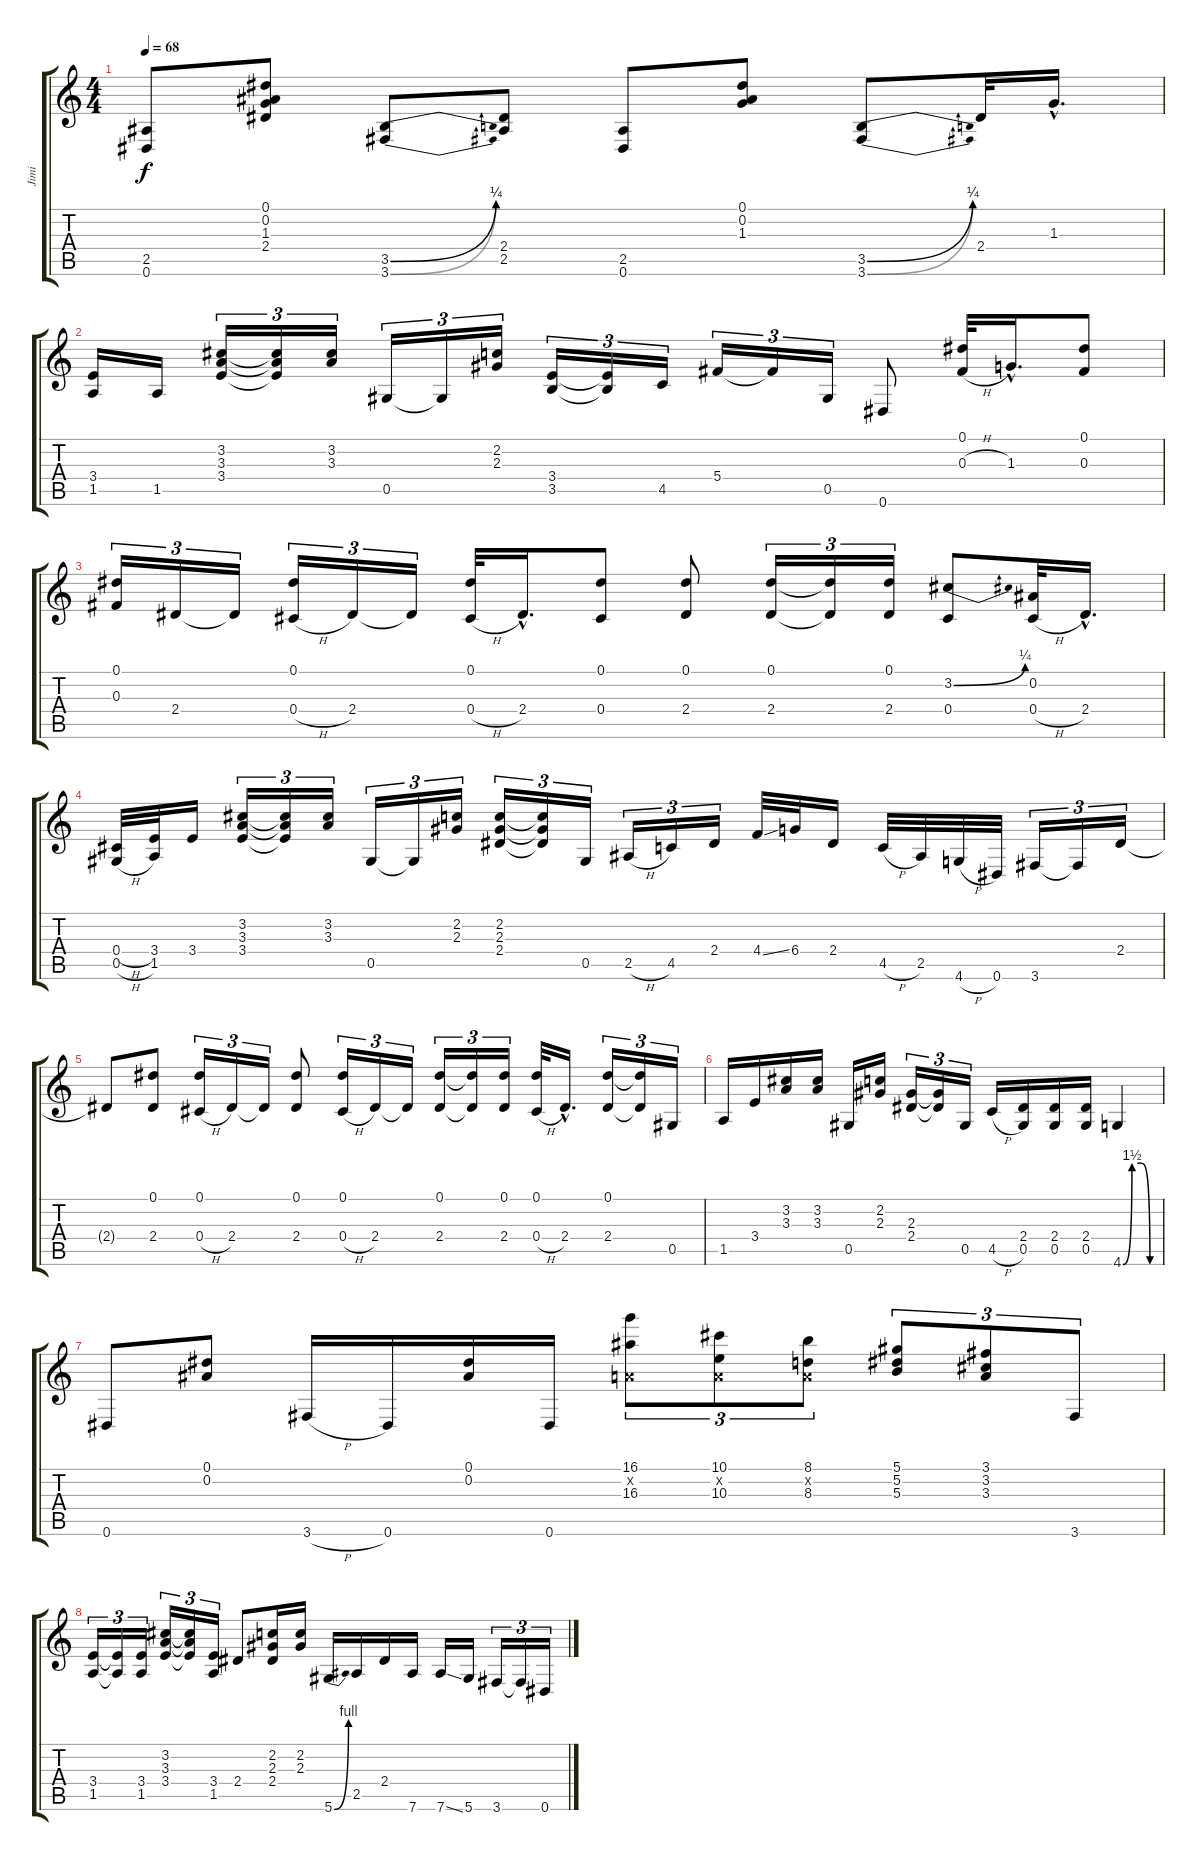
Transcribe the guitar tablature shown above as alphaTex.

\track ("Jimi" "Jimi") {instrument electricguitarclean}
\staff {score tabs}
\tuning (Eb4 Bb3 Gb3 Db3 Ab2 Eb2) {hide}
\ts (4 4)
\tempo 68
\clef g2
\ks c
(2.5 0.6).8{dy f} (0.1 0.2 1.3 2.4).8 (3.5{be (bend 0 0 60 1)} 3.6{be (bend 0 0 60 1)}).8 (2.4 2.5).8 (2.5 0.6).8 (0.1 0.2 1.3).8 (3.5{be (bend 0 0 60 1)} 3.6{be (bend 0 0 60 1)}).8 2.4.32 1.3{hac}.16{d} |
(3.4 1.5).16 1.5.16 (3.2 3.3 3.4).16{tu (3 2)} (3.2{t} 3.3{t} 3.4{t}).16{tu (3 2)} (3.2 3.3).16{tu (3 2)} 0.5.16{tu (3 2)} 0.5{t}.16{tu (3 2)} (2.2 2.3).16{tu (3 2)} (3.4 3.5).16{tu (3 2)} (3.4{t} 3.5{t}).16{tu (3 2)} 4.5.16{tu (3 2)} 5.4.16{tu (3 2)} 5.4{t}.16{tu (3 2)} 0.5.16{tu (3 2)} 0.6.8 (0.1 0.3{h}).32 1.3{hac}.16{d} (0.1 0.3).8 |
(0.1 0.3).16{tu (3 2)} 2.4.16{tu (3 2)} 2.4{t}.16{tu (3 2)} (0.1 0.4{h}).16{tu (3 2)} 2.4.16{tu (3 2)} 2.4{t}.16{tu (3 2)} (0.1 0.4{h}).32 2.4{hac}.16{d} (0.1 0.4).8 (0.1 2.4).8 (0.1 2.4).16{tu (3 2)} (0.1{t} 2.4{t}).16{tu (3 2)} (0.1 2.4).16{tu (3 2)} (3.2{be (bend 0 0 60 1)} 0.4).8 (0.2 0.4{h}).32 2.4{hac}.16{d} |
(0.4{h} 0.5{h}).32 (3.4 1.5).32 3.4.16 (3.2 3.3 3.4).16{tu (3 2)} (3.2{t} 3.3{t} 3.4{t}).16{tu (3 2)} (3.2 3.3).16{tu (3 2)} 0.5.16{tu (3 2)} 0.5{t}.16{tu (3 2)} (2.2 2.3).16{tu (3 2)} (2.2 2.3 2.4).16{tu (3 2)} (2.2{t} 2.3{t} 2.4{t}).16{tu (3 2)} 0.5.16{tu (3 2)} 2.5{h}.16{tu (3 2)} 4.5.16{tu (3 2)} 2.4.16{tu (3 2)} 4.4{ss}.32 6.4.32 2.4.16 4.5{h}.32 2.5.32 4.6{h}.32 0.6.32 3.6.16{tu (3 2)} 3.6{t}.16{tu (3 2)} 2.4.16{tu (3 2)} |
2.4{t}.8 (0.1 2.4).8 (0.1 0.4{h}).16{tu (3 2)} 2.4.16{tu (3 2)} 2.4{t}.16{tu (3 2)} (0.1 2.4).8 (0.1 0.4{h}).16{tu (3 2)} 2.4.16{tu (3 2)} 2.4{t}.16{tu (3 2)} (0.1 2.4).16{tu (3 2)} (0.1{t} 2.4{t}).16{tu (3 2)} (0.1 2.4).16{tu (3 2)} (0.1 0.4{h}).32 2.4{hac}.16{d} (0.1 2.4).16{tu (3 2)} (0.1{t} 2.4{t}).16{tu (3 2)} 0.5.16{tu (3 2)} |
1.5.16 3.4.16 (3.2 3.3).16 (3.2 3.3).16 0.5.16 (2.2 2.3).16 (2.3 2.4).16{tu (3 2)} (2.3{t} 2.4{t}).16{tu (3 2)} 0.5.16{tu (3 2)} 4.5{h}.16 (2.4 0.5).16 (2.4 0.5).16 (2.4 0.5).16 4.6{be (custom 0 0 15 6 30 6 45 0 60 0)}.4 |
0.6.8 (0.1 0.2).8 3.6{h}.16 0.6.16 (0.1 0.2).16 0.6.16 (16.1 -1.2{x} 16.3).8{tu (3 2)} (10.1 -1.2{x} 10.3).8{tu (3 2)} (8.1 -1.2{x} 8.3).8{tu (3 2)} (5.1 5.2 5.3).8{tu (3 2)} (3.1 3.2 3.3).8{tu (3 2)} 3.6.8{tu (3 2)} |
(3.4 1.5).16{tu (3 2)} (3.4{t} 1.5{t}).16{tu (3 2)} (3.4 1.5).16{tu (3 2)} (3.2 3.3 3.4).16{tu (3 2)} (3.2{t} 3.3{t} 3.4{t}).16{tu (3 2)} (3.4 1.5).16{tu (3 2)} 2.4.8 (2.2 2.3 2.4).16 (2.2 2.3).16 5.6{be (bend 0 0 60 4)}.16 2.5.16 2.4.16 7.6.16 7.6{ss}.16 5.6.16 3.6.16{tu (3 2)} 3.6{t}.16{tu (3 2)} 0.6.16{tu (3 2)}
